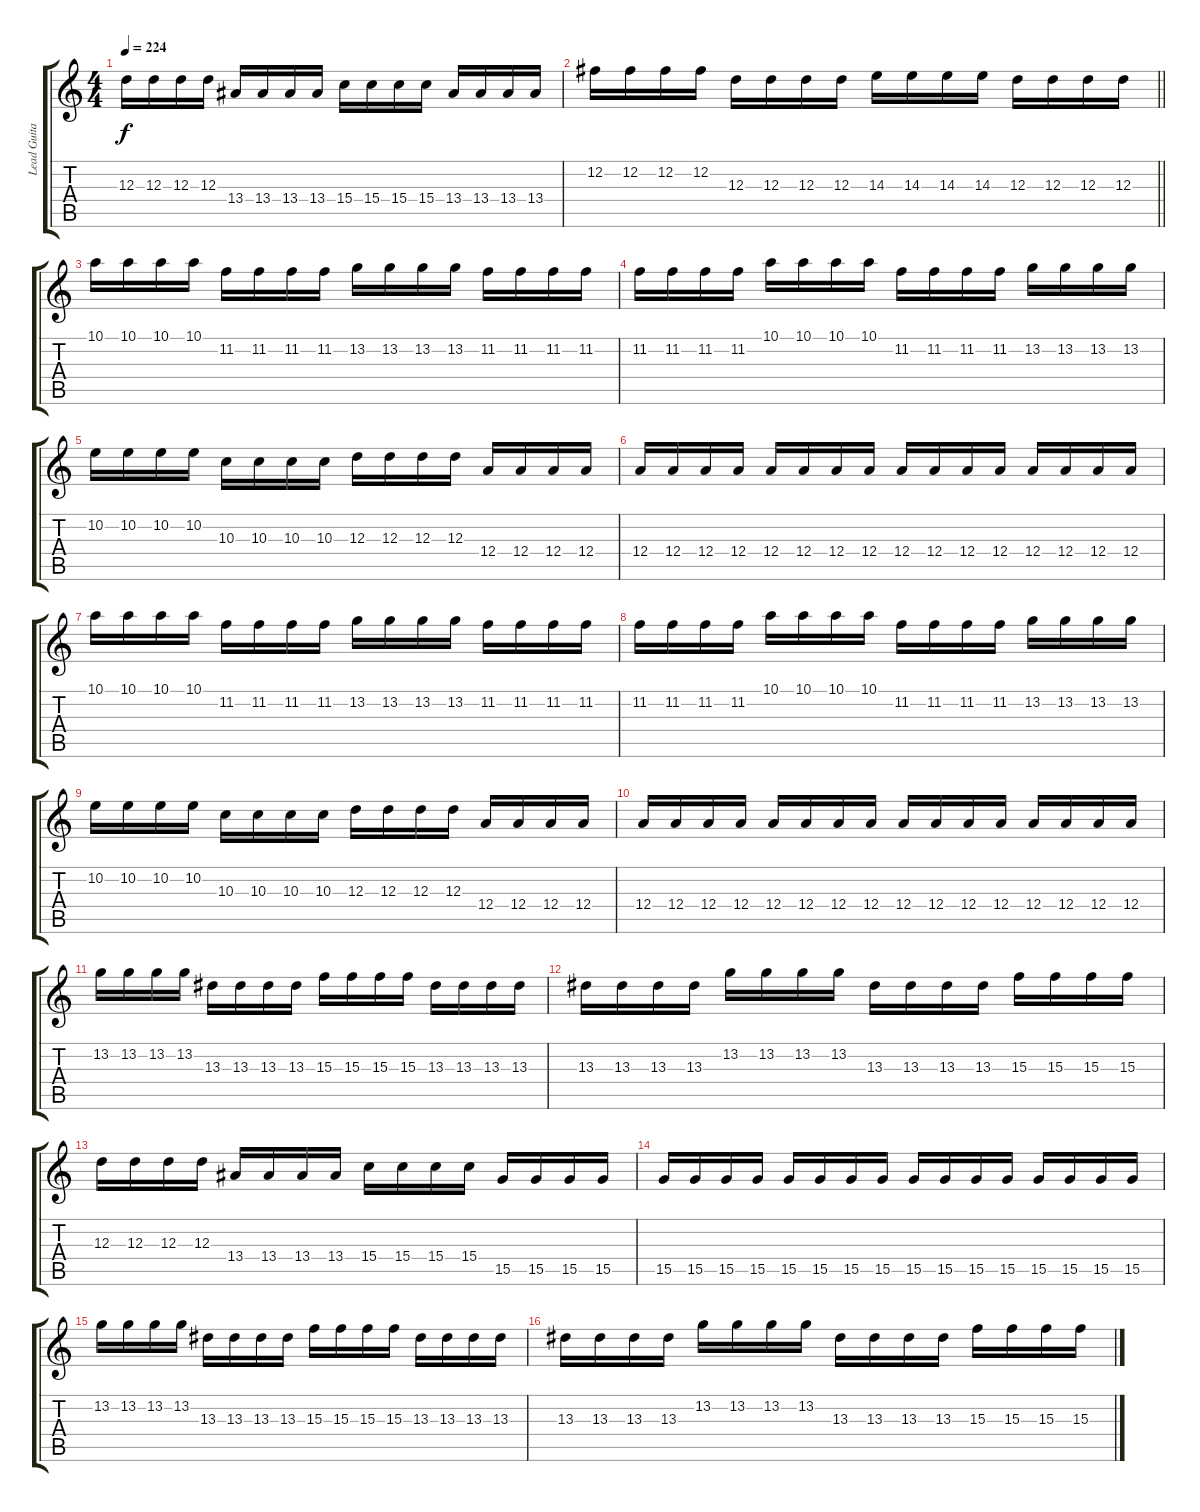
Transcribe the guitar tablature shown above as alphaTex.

\track ("Lead Guitar II" "Lead Guita") {instrument distortionguitar}
\staff {score tabs}
\tuning (B3 Gb3 D3 A2 E2 B1) {hide}
\ts (4 4)
\tempo 224
\clef g2
\ks c
12.3.16{dy f} 12.3.16 12.3.16 12.3.16 13.4.16 13.4.16 13.4.16 13.4.16 15.4.16 15.4.16 15.4.16 15.4.16 13.4.16 13.4.16 13.4.16 13.4.16 |
\barLineRight lightlight
12.2.16 12.2.16 12.2.16 12.2.16 12.3.16 12.3.16 12.3.16 12.3.16 14.3.16 14.3.16 14.3.16 14.3.16 12.3.16 12.3.16 12.3.16 12.3.16 |
10.1.16 10.1.16 10.1.16 10.1.16 11.2.16 11.2.16 11.2.16 11.2.16 13.2.16 13.2.16 13.2.16 13.2.16 11.2.16 11.2.16 11.2.16 11.2.16 |
11.2.16 11.2.16 11.2.16 11.2.16 10.1.16 10.1.16 10.1.16 10.1.16 11.2.16 11.2.16 11.2.16 11.2.16 13.2.16 13.2.16 13.2.16 13.2.16 |
10.2.16 10.2.16 10.2.16 10.2.16 10.3.16 10.3.16 10.3.16 10.3.16 12.3.16 12.3.16 12.3.16 12.3.16 12.4.16 12.4.16 12.4.16 12.4.16 |
12.4.16 12.4.16 12.4.16 12.4.16 12.4.16 12.4.16 12.4.16 12.4.16 12.4.16 12.4.16 12.4.16 12.4.16 12.4.16 12.4.16 12.4.16 12.4.16 |
10.1.16 10.1.16 10.1.16 10.1.16 11.2.16 11.2.16 11.2.16 11.2.16 13.2.16 13.2.16 13.2.16 13.2.16 11.2.16 11.2.16 11.2.16 11.2.16 |
11.2.16 11.2.16 11.2.16 11.2.16 10.1.16 10.1.16 10.1.16 10.1.16 11.2.16 11.2.16 11.2.16 11.2.16 13.2.16 13.2.16 13.2.16 13.2.16 |
10.2.16 10.2.16 10.2.16 10.2.16 10.3.16 10.3.16 10.3.16 10.3.16 12.3.16 12.3.16 12.3.16 12.3.16 12.4.16 12.4.16 12.4.16 12.4.16 |
12.4.16 12.4.16 12.4.16 12.4.16 12.4.16 12.4.16 12.4.16 12.4.16 12.4.16 12.4.16 12.4.16 12.4.16 12.4.16 12.4.16 12.4.16 12.4.16 |
13.2.16 13.2.16 13.2.16 13.2.16 13.3.16 13.3.16 13.3.16 13.3.16 15.3.16 15.3.16 15.3.16 15.3.16 13.3.16 13.3.16 13.3.16 13.3.16 |
13.3.16 13.3.16 13.3.16 13.3.16 13.2.16 13.2.16 13.2.16 13.2.16 13.3.16 13.3.16 13.3.16 13.3.16 15.3.16 15.3.16 15.3.16 15.3.16 |
12.3.16 12.3.16 12.3.16 12.3.16 13.4.16 13.4.16 13.4.16 13.4.16 15.4.16 15.4.16 15.4.16 15.4.16 15.5.16 15.5.16 15.5.16 15.5.16 |
15.5.16 15.5.16 15.5.16 15.5.16 15.5.16 15.5.16 15.5.16 15.5.16 15.5.16 15.5.16 15.5.16 15.5.16 15.5.16 15.5.16 15.5.16 15.5.16 |
13.2.16 13.2.16 13.2.16 13.2.16 13.3.16 13.3.16 13.3.16 13.3.16 15.3.16 15.3.16 15.3.16 15.3.16 13.3.16 13.3.16 13.3.16 13.3.16 |
13.3.16 13.3.16 13.3.16 13.3.16 13.2.16 13.2.16 13.2.16 13.2.16 13.3.16 13.3.16 13.3.16 13.3.16 15.3.16 15.3.16 15.3.16 15.3.16
